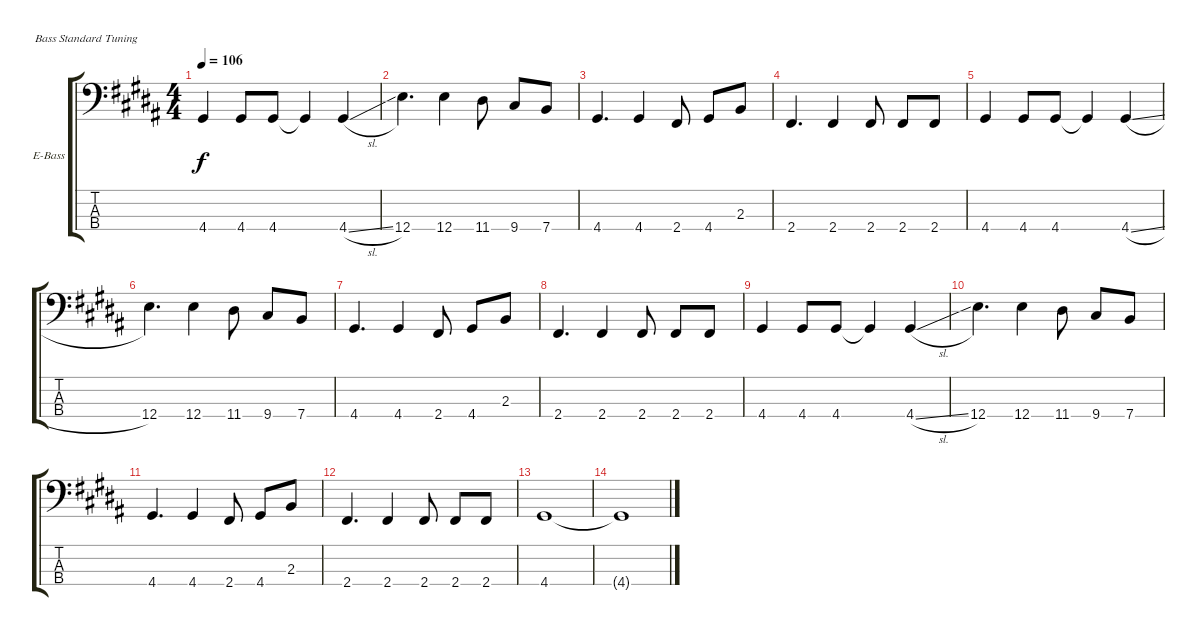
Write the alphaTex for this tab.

\defaultSystemsLayout 4
\bracketExtendMode groupsimilarinstruments
\firstSystemTrackNameOrientation horizontal
\otherSystemsTrackNameOrientation horizontal
\track ("Samuel Koisse (E.Bass)" "E-Bass") {multiBarRest instrument electricbassfinger}
\staff {score tabs}
\tuning (G2 D2 A1 E1)
\ts (4 4)
\tempo 106
\clef f4
\ks b
4.4.4{dy f} 4.4.8 4.4.8 4.4{t}.4 4.4{sl}.4 |
12.4.4{d} 12.4.4 11.4.8 9.4.8 7.4.8 |
4.4.4{d} 4.4.4 2.4.8 4.4.8 2.3.8 |
2.4.4{d} 2.4.4 2.4.8 2.4.8 2.4.8 |
4.4.4 4.4.8 4.4.8 4.4{t}.4 4.4{sl}.4 |
12.4.4{d} 12.4.4 11.4.8 9.4.8 7.4.8 |
4.4.4{d} 4.4.4 2.4.8 4.4.8 2.3.8 |
2.4.4{d} 2.4.4 2.4.8 2.4.8 2.4.8 |
4.4.4 4.4.8 4.4.8 4.4{t}.4 4.4{sl}.4 |
12.4.4{d} 12.4.4 11.4.8 9.4.8 7.4.8 |
4.4.4{d} 4.4.4 2.4.8 4.4.8 2.3.8 |
2.4.4{d} 2.4.4 2.4.8 2.4.8 2.4.8 |
4.4.1 |
4.4{t}.1
